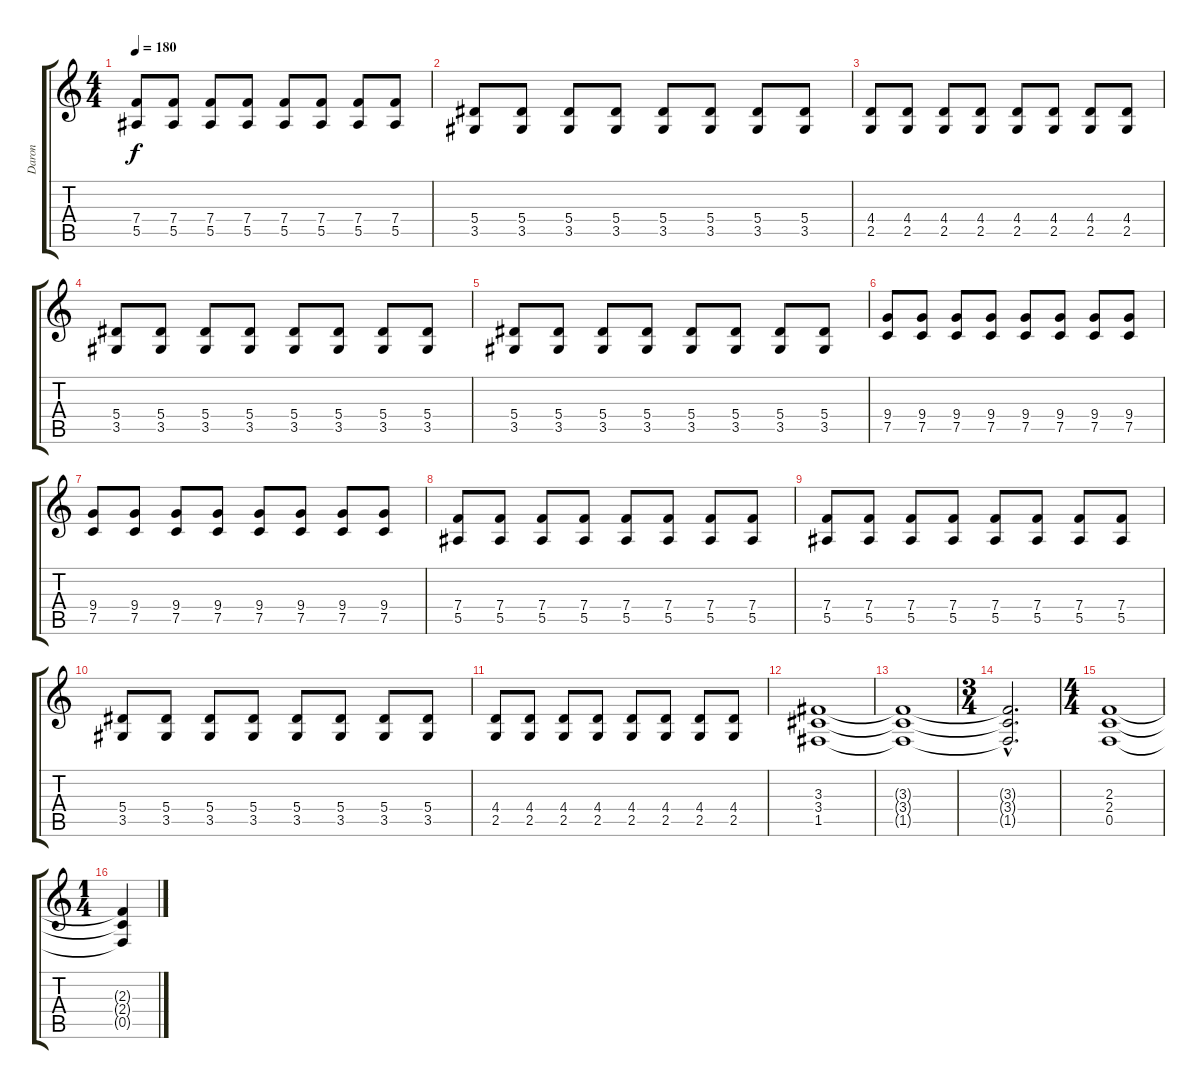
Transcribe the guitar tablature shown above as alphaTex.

\track ("Daron" "Daron") {instrument distortionguitar}
\staff {score tabs}
\tuning (C4 G3 Eb3 Bb2 F2 C2) {hide}
\ts (4 4)
\tempo 180
\clef g2
\ks c
(7.4 5.5).8{dy f} (7.4 5.5).8 (7.4 5.5).8 (7.4 5.5).8 (7.4 5.5).8 (7.4 5.5).8 (7.4 5.5).8 (7.4 5.5).8 |
(5.4 3.5).8 (5.4 3.5).8 (5.4 3.5).8 (5.4 3.5).8 (5.4 3.5).8 (5.4 3.5).8 (5.4 3.5).8 (5.4 3.5).8 |
(4.4 2.5).8 (4.4 2.5).8 (4.4 2.5).8 (4.4 2.5).8 (4.4 2.5).8 (4.4 2.5).8 (4.4 2.5).8 (4.4 2.5).8 |
(5.4 3.5).8 (5.4 3.5).8 (5.4 3.5).8 (5.4 3.5).8 (5.4 3.5).8 (5.4 3.5).8 (5.4 3.5).8 (5.4 3.5).8 |
(5.4 3.5).8 (5.4 3.5).8 (5.4 3.5).8 (5.4 3.5).8 (5.4 3.5).8 (5.4 3.5).8 (5.4 3.5).8 (5.4 3.5).8 |
(9.4 7.5).8 (9.4 7.5).8 (9.4 7.5).8 (9.4 7.5).8 (9.4 7.5).8 (9.4 7.5).8 (9.4 7.5).8 (9.4 7.5).8 |
(9.4 7.5).8 (9.4 7.5).8 (9.4 7.5).8 (9.4 7.5).8 (9.4 7.5).8 (9.4 7.5).8 (9.4 7.5).8 (9.4 7.5).8 |
(7.4 5.5).8 (7.4 5.5).8 (7.4 5.5).8 (7.4 5.5).8 (7.4 5.5).8 (7.4 5.5).8 (7.4 5.5).8 (7.4 5.5).8 |
(7.4 5.5).8 (7.4 5.5).8 (7.4 5.5).8 (7.4 5.5).8 (7.4 5.5).8 (7.4 5.5).8 (7.4 5.5).8 (7.4 5.5).8 |
(5.4 3.5).8 (5.4 3.5).8 (5.4 3.5).8 (5.4 3.5).8 (5.4 3.5).8 (5.4 3.5).8 (5.4 3.5).8 (5.4 3.5).8 |
(4.4 2.5).8 (4.4 2.5).8 (4.4 2.5).8 (4.4 2.5).8 (4.4 2.5).8 (4.4 2.5).8 (4.4 2.5).8 (4.4 2.5).8 |
(3.3 3.4 1.5).1 |
(3.3{t} 3.4{t} 1.5{t}).1 |
\ts (3 4)
(3.3{hac t} 3.4{hac t} 1.5{hac t}).2{d} |
\ts (4 4)
(2.3 2.4 0.5).1 |
\ts (1 4)
(2.3{t} 2.4{t} 0.5{t}).4
